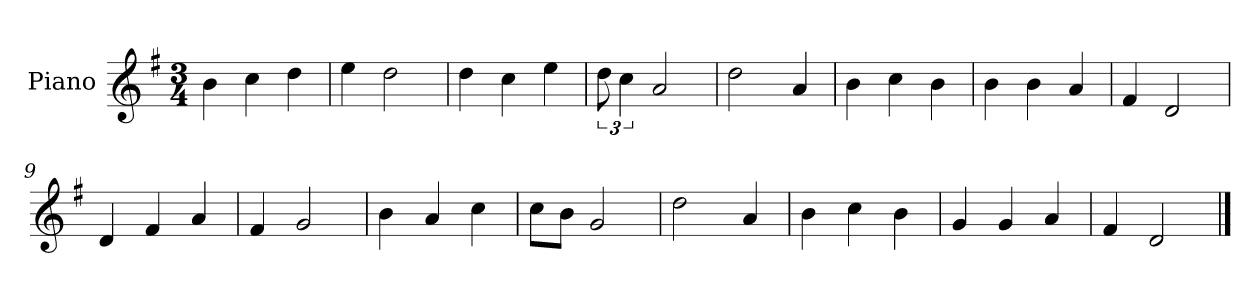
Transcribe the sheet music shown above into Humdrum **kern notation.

**kern
*part1
*staff1
*I"Piano
*I'P-no
*clefG2
*k[f#]
*M3/4
*MM181
=1
4b\
4cc\
4dd\
=2
4ee\
2dd\
=3
4dd\
4cc\
4ee\
=4
12dd\
6cc\
2a/
=5
2dd\
4a/
=6
4b\
4cc\
4b\
=7
4b\
4b\
4a/
=8
4f#/
2d/
=9
4d/
4f#/
4a/
=10
4f#/
2g/
=11
4b\
4a/
4cc\
!!LO:LB:g=z
=12
8cc\L
8b\J
2g/
=13
2dd\
4a/
=14
4b\
4cc\
4b\
=15
4g/
4g/
4a/
=16
4f#/
2d/
==
*-
